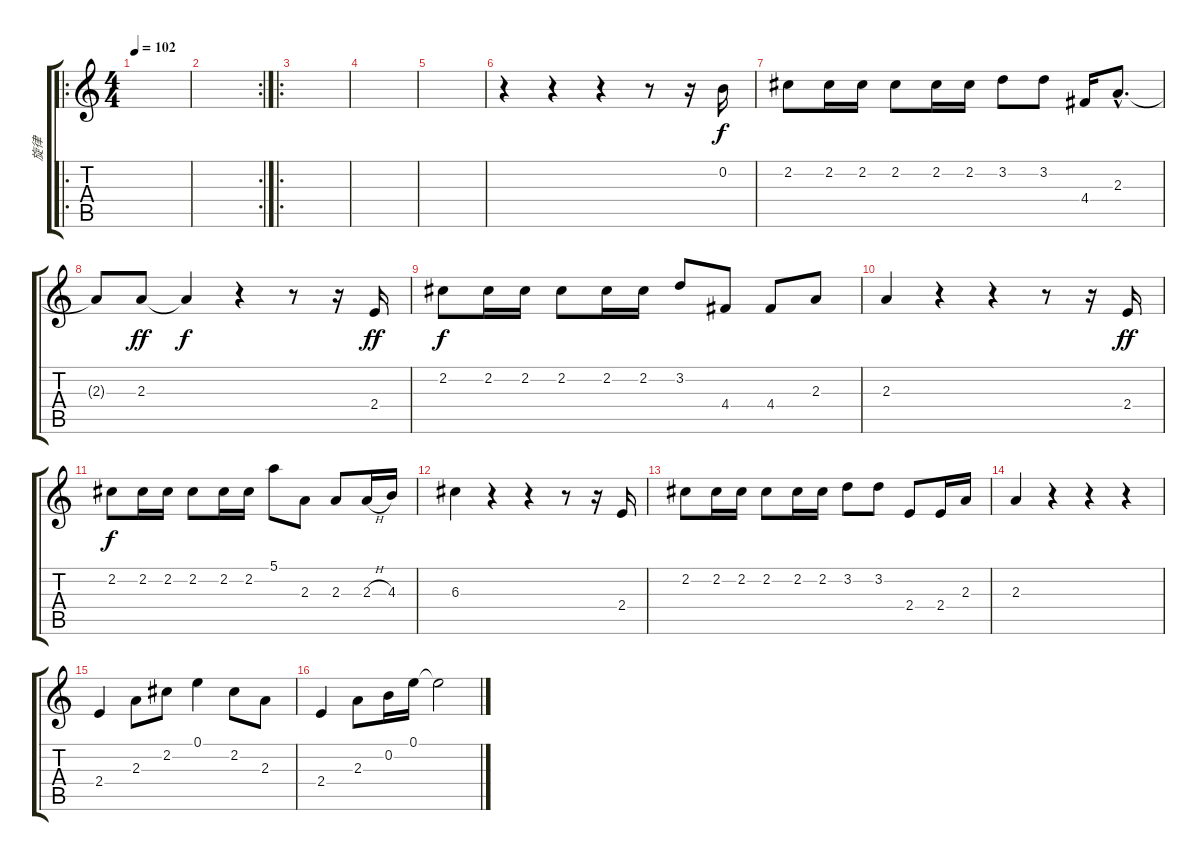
\track ("旋律" "旋律") {instrument overdrivenguitar}
\staff {score tabs}
\tuning (E4 B3 G3 D3 A2 E2) {hide}
\ro
\ts (4 4)
\tempo 102
\clef g2
\ks c
|
\rc 2
|
\ro
|
|
|
r.4 r.4 r.4 r.8 r.16 0.2.16 |
2.2.8 2.2.16 2.2.16 2.2.8 2.2.16 2.2.16 3.2.8 3.2.8 4.4.16 2.3{hac}.8{d} |
2.3{t}.8 2.3.8{dy ff} 2.3{t}.4{dy f} r.4 r.8 r.16 2.4.16{dy ff} |
2.2.8{dy f} 2.2.16 2.2.16 2.2.8 2.2.16 2.2.16 3.2.8 4.4.8 4.4.8 2.3.8 |
2.3.4 r.4 r.4 r.8 r.16 2.4.16{dy ff} |
2.2.8{dy f} 2.2.16 2.2.16 2.2.8 2.2.16 2.2.16 5.1.8 2.3.8 2.3.8 2.3{h}.16 4.3.16 |
6.3.4 r.4 r.4 r.8 r.16 2.4.16 |
2.2.8 2.2.16 2.2.16 2.2.8 2.2.16 2.2.16 3.2.8 3.2.8 2.4.8 2.4.16 2.3.16 |
2.3.4 r.4 r.4 r.4 |
2.4.4 2.3.8 2.2.8 0.1.4 2.2.8 2.3.8 |
2.4.4 2.3.8 0.2.16 0.1.16 0.1{t}.2
